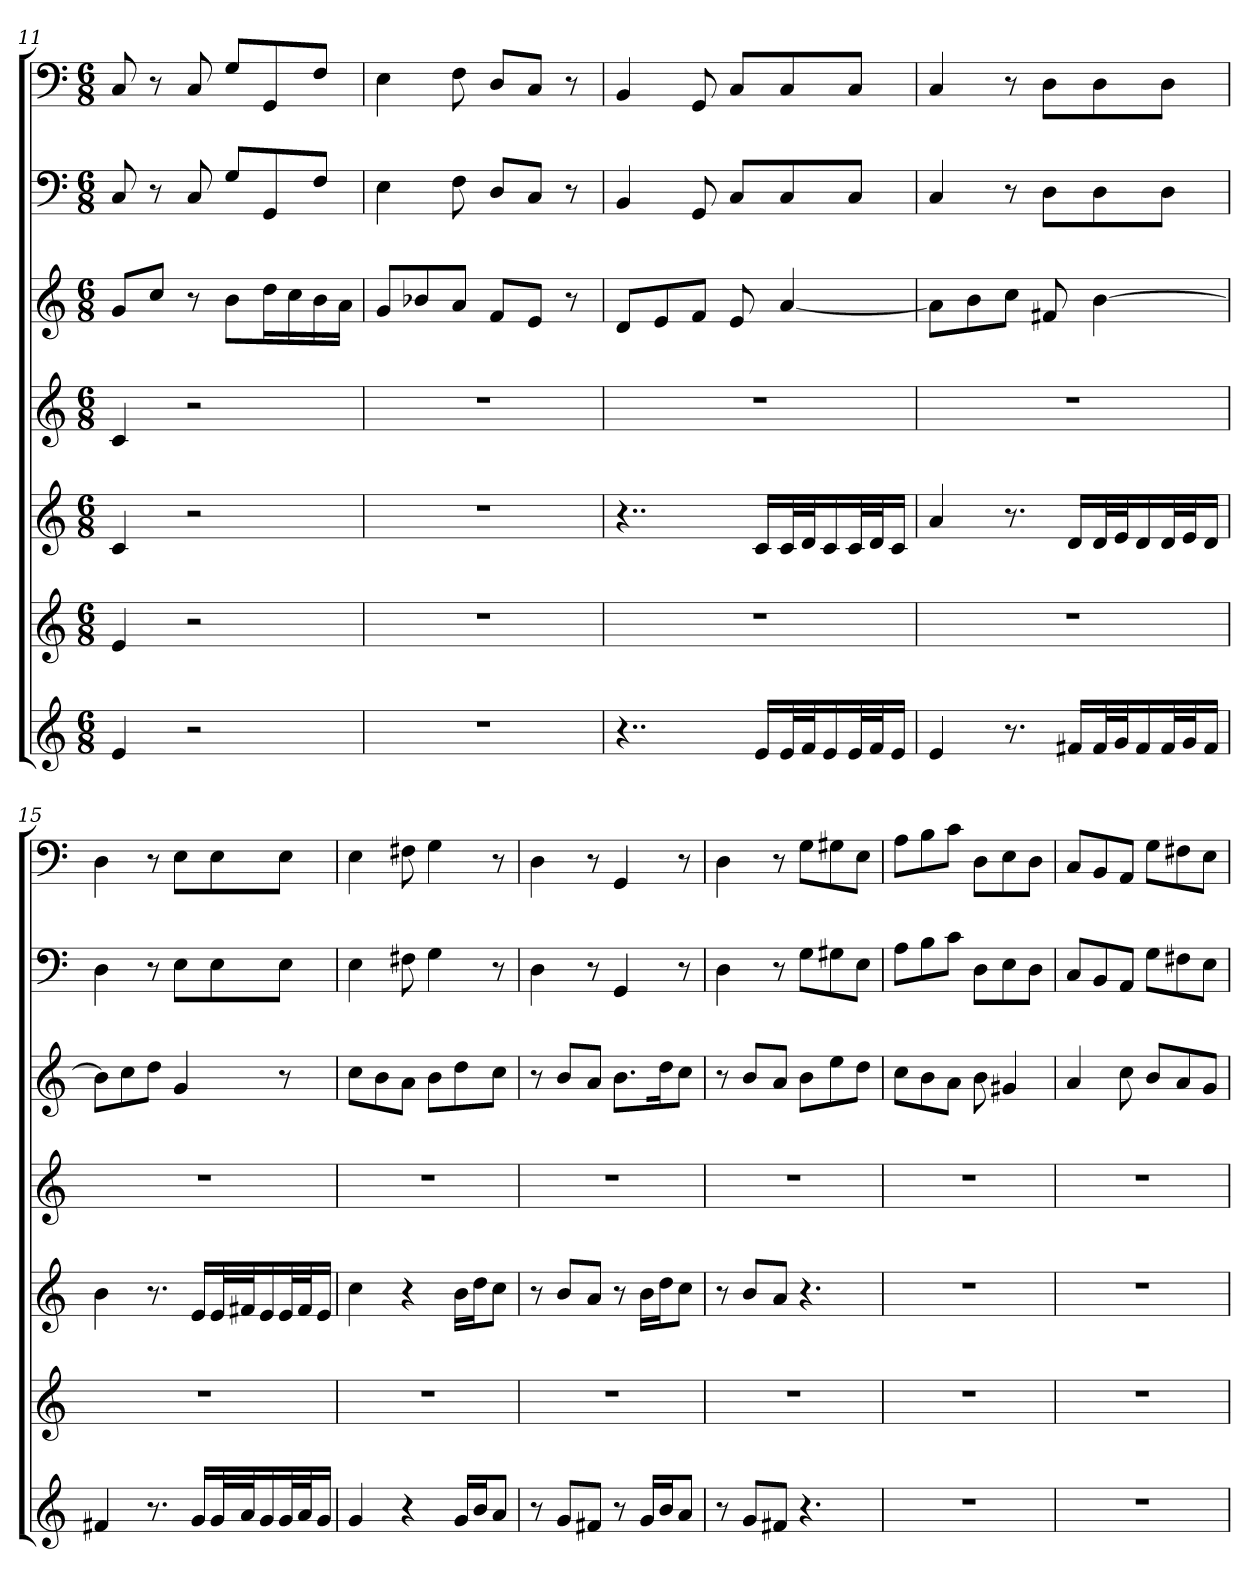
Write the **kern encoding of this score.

**kern	**kern	**kern	**kern	**kern	**kern	**kern
*part7	*part6	*part5	*part4	*part3	*part2	*part1
*staff7	*staff6	*staff5	*staff4	*staff3	*staff2	*staff1
*k[]	*k[]	*k[]	*k[]	*k[]	*k[]	*k[]
*C:	*C:	*C:	*C:	*C:	*C:	*C:
*M6/8	*M6/8	*M6/8	*M6/8	*M6/8	*M6/8	*M6/8
=11	=11	=11	=11	=11	=11	=11
4e	4e	4c	4c	8gL	8C	8C
.	.	.	.	8ccJ	8r	8r
2r	2r	2r	2r	8r	8C	8C
.	.	.	.	8bL	8GL	8GL
.	.	.	.	16ddL	8GG	8GG
.	.	.	.	16cc	.	.
.	.	.	.	16b	8FJ	8FJ
.	.	.	.	16aJJ	.	.
=12	=12	=12	=12	=12	=12	=12
2.r	2.r	2.r	2.r	8gL	4E	4E
.	.	.	.	8b-X	.	.
.	.	.	.	8aJ	8F	8F
.	.	.	.	8fL	8DL	8DL
.	.	.	.	8eJ	8CJ	8CJ
.	.	.	.	8r	8r	8r
=13	=13	=13	=13	=13	=13	=13
4..r	2.r	4..r	2.r	8dL	4BB	4BB
.	.	.	.	8e	.	.
.	.	.	.	8fJ	8GG	8GG
.	.	.	.	8e	8CL	8CL
16eLL	.	16cLL	.	.	.	.
32eL	.	32cL	.	[4a	8C	8C
32fJ	.	32dJ	.	.	.	.
16e	.	16c	.	.	.	.
32eL	.	32cL	.	.	8CJ	8CJ
32fJ	.	32dJ	.	.	.	.
16eJJ	.	16cJJ	.	.	.	.
=14	=14	=14	=14	=14	=14	=14
4e	2.r	4a	2.r	8aL]	4C	4C
.	.	.	.	8b	.	.
8.r	.	8.r	.	8ccJ	8r	8r
.	.	.	.	8f#X	8DL	8DL
16f#XLL	.	16dLL	.	.	.	.
32f#L	.	32dL	.	[4b	8D	8D
32gJ	.	32eJ	.	.	.	.
16f#	.	16d	.	.	.	.
32f#L	.	32dL	.	.	8DJ	8DJ
32gJ	.	32eJ	.	.	.	.
16f#JJ	.	16dJJ	.	.	.	.
=15	=15	=15	=15	=15	=15	=15
4f#X	2.r	4b	2.r	8bL]	4D	4D
.	.	.	.	8cc	.	.
8.r	.	8.r	.	8ddJ	8r	8r
.	.	.	.	4g	8EL	8EL
16gLL	.	16eLL	.	.	.	.
32gL	.	32eL	.	.	8E	8E
32aJ	.	32f#XJ	.	.	.	.
16g	.	16e	.	.	.	.
32gL	.	32eL	.	8r	8EJ	8EJ
32aJ	.	32f#J	.	.	.	.
16gJJ	.	16eJJ	.	.	.	.
=16	=16	=16	=16	=16	=16	=16
4g	2.r	4cc	2.r	8ccL	4E	4E
.	.	.	.	8b	.	.
4r	.	4r	.	8aJ	8F#X	8F#X
.	.	.	.	8bL	4G	4G
16gLL	.	16bLL	.	8dd	.	.
16bJ	.	16ddJ	.	.	.	.
8aJ	.	8ccJ	.	8ccJ	8r	8r
=17	=17	=17	=17	=17	=17	=17
8r	2.r	8r	2.r	8r	4D	4D
8gL	.	8bL	.	8bL	.	.
8f#XJ	.	8aJ	.	8aJ	8r	8r
8r	.	8r	.	8.bL	4GG	4GG
16gLL	.	16bLL	.	.	.	.
16bJ	.	16ddJ	.	16ddK	.	.
8aJ	.	8ccJ	.	8ccJ	8r	8r
=18	=18	=18	=18	=18	=18	=18
8r	2.r	8r	2.r	8r	4D	4D
8gL	.	8bL	.	8bL	.	.
8f#XJ	.	8aJ	.	8aJ	8r	8r
4.r	.	4.r	.	8bL	8GL	8GL
.	.	.	.	8ee	8G#X	8G#X
.	.	.	.	8ddJ	8EJ	8EJ
=19	=19	=19	=19	=19	=19	=19
2.r	2.r	2.r	2.r	8ccL	8AL	8AL
.	.	.	.	8b	8B	8B
.	.	.	.	8aJ	8cJ	8cJ
.	.	.	.	8b	8DL	8DL
.	.	.	.	4g#X	8E	8E
.	.	.	.	.	8DJ	8DJ
=20	=20	=20	=20	=20	=20	=20
2.r	2.r	2.r	2.r	4a	8CL	8CL
.	.	.	.	.	8BB	8BB
.	.	.	.	8cc	8AAJ	8AAJ
.	.	.	.	8bL	8GL	8GL
.	.	.	.	8a	8F#X	8F#X
.	.	.	.	8gJ	8EJ	8EJ
=	=	=	=	=	=	=
*-	*-	*-	*-	*-	*-	*-
